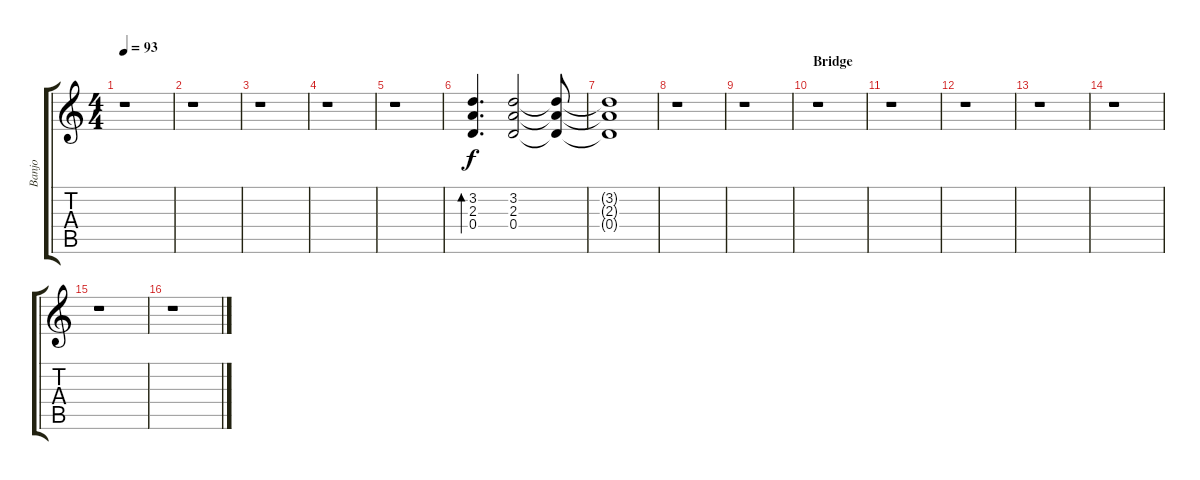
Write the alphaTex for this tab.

\track ("Banjo" "Banjo") {instrument banjo}
\staff {score tabs}
\tuning (E4 B3 G3 D3 A2 E2) {hide}
\displaytranspose 12
\ts (4 4)
\tempo 93
\clef g2
\ks c
r.1{dy f} |
r.1 |
r.1 |
r.1 |
r.1 |
(3.2 2.3 0.4).4{d bd 120} (3.2 2.3 0.4).2 (3.2{t} 2.3{t} 0.4{t}).8 |
(3.2{t} 2.3{t} 0.4{t}).1 |
r.1 |
r.1 |
\section ("" "Bridge")
r.1 |
r.1 |
r.1 |
r.1 |
r.1 |
r.1 |
r.1
